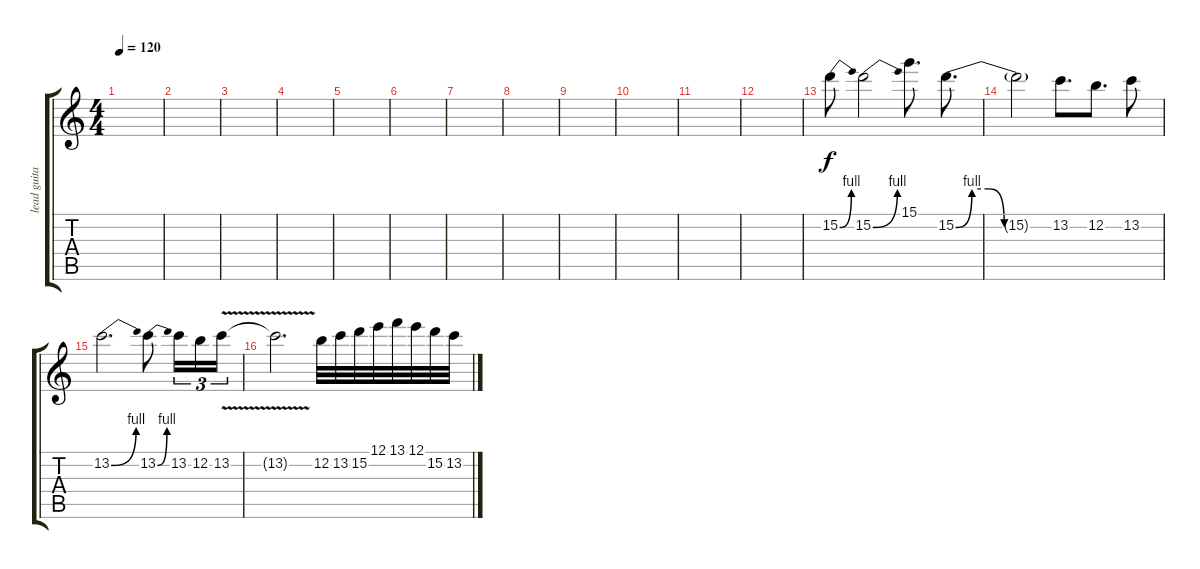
\track ("lead guitar" "lead guita") {instrument overdrivenguitar}
\staff {score tabs}
\tuning (E4 B3 G3 D3 A2 E2) {hide}
\ts (4 4)
\tempo 120
\clef g2
\ks c
|
|
|
|
|
|
|
|
|
|
|
|
15.2{be (bend 0 0 60 4)}.8 15.2{be (bend 0 0 60 4)}.2 15.1.8{d} 15.2{be (custom 0 0 10 4 20 4 30 0 60 0)}.8{d} |
15.2{t}.2 13.2.8{d} 12.2.8{d} 13.2.8 |
13.2{be (bend 0 0 60 4)}.2{d} 13.2{be (bend 0 0 60 4)}.8 13.2.16{tu (3 2)} 12.2.16{tu (3 2)} 13.2{v}.16{tu (3 2)} |
13.2{t}.2{d} 12.2.32 13.2.32 15.2.32 12.1.32 13.1.32 12.1.32 15.2.32 13.2.32
